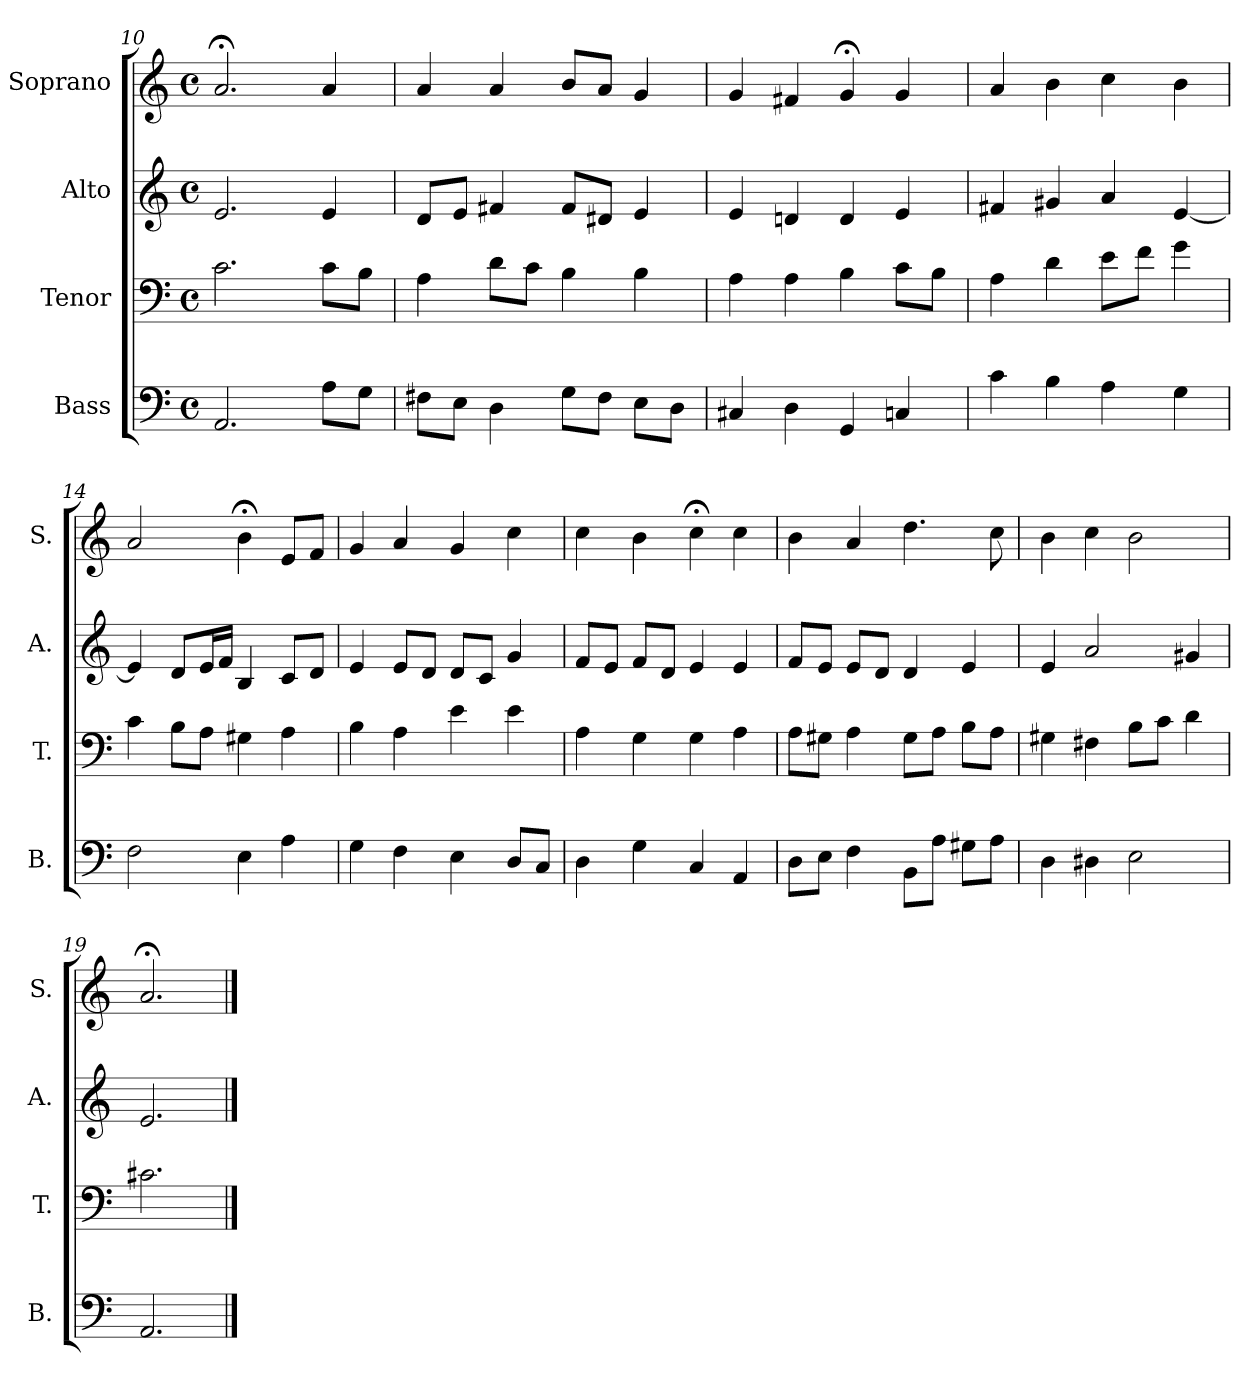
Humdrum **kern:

**kern	**kern	**kern	**kern
*part4	*part3	*part2	*part1
*staff4	*staff3	*staff2	*staff1
*I"Bass	*I"Tenor	*I"Alto	*I"Soprano
*I'B.	*I'T.	*I'A.	*I'S.
!!LO:LB:g=z
*clefF4	*clefF4	*clefG2	*clefG2
*k[]	*k[]	*k[]	*k[]
*a:	*a:	*a:	*a:
*M4/4	*M4/4	*M4/4	*M4/4
*met(c)	*met(c)	*met(c)	*met(c)
=10	=10	=10	=10
2.AA/	2.c\	2.e/	2.a;</
8A\L	8c\L	4e/	4a/
8G\J	8B\J	.	.
=11	=11	=11	=11
8F#X\L	4A\	8d/L	4a/
8E\J	.	8e/J	.
4D\	8d\L	4f#X/	4a/
.	8c\J	.	.
8G\L	4B\	8f#/L	8b/L
8F#\J	.	8d#X/J	8a/J
8E\L	4B\	4e/	4g/
8D\J	.	.	.
=12	=12	=12	=12
4C#X/	4A\	4e/	4g/
4D\	4A\	4dn/	4f#X/
4GG/	4B\	4d/	4g;</
4Cn/	8c\L	4e/	4g/
.	8B\J	.	.
=13	=13	=13	=13
4c\	4A\	4f#X/	4a/
4B\	4d\	4g#X/	4b\
4A\	8e\L	4a/	4cc\
.	8f\J	.	.
4G\	4g\	[4e/	4b\
=14	=14	=14	=14
2F\	4c\	4e/]	2a/
.	8B\L	8d/L	.
.	8A\J	16e/L	.
.	.	16f/JJ	.
4E\	4G#X\	4B/	4b;<\
4A\	4A\	8c/L	8e/L
.	.	8d/J	8f/J
!!LO:PB:g=z
=15	=15	=15	=15
4G\	4B\	4e/	4g/
4F\	4A\	8e/L	4a/
.	.	8d/J	.
4E\	4e\	8d/L	4g/
.	.	8c/J	.
8D/L	4e\	4g/	4cc\
8C/J	.	.	.
=16	=16	=16	=16
4D\	4A\	8f/L	4cc\
.	.	8e/J	.
4G\	4G\	8f/L	4b\
.	.	8d/J	.
4C/	4G\	4e/	4cc;<\
4AA/	4A\	4e/	4cc\
=17	=17	=17	=17
8D\L	8A\L	8f/L	4b\
8E\J	8G#X\J	8e/J	.
4F\	4A\	8e/L	4a/
.	.	8d/J	.
8BB\L	8G#\L	4d/	4.dd\
8A\J	8A\J	.	.
8G#X\L	8B\L	4e/	.
8A\J	8A\J	.	8cc\
=18	=18	=18	=18
4D\	4G#X\	4e/	4b\
4D#X\	4F#X\	2a/	4cc\
2E\	8B\L	.	2b\
.	8c\J	.	.
.	4d\	4g#X/	.
=19	=19	=19	=19
2.AA/	2.c#X\	2.e/	2.a;</
==	==	==	==
*-	*-	*-	*-
